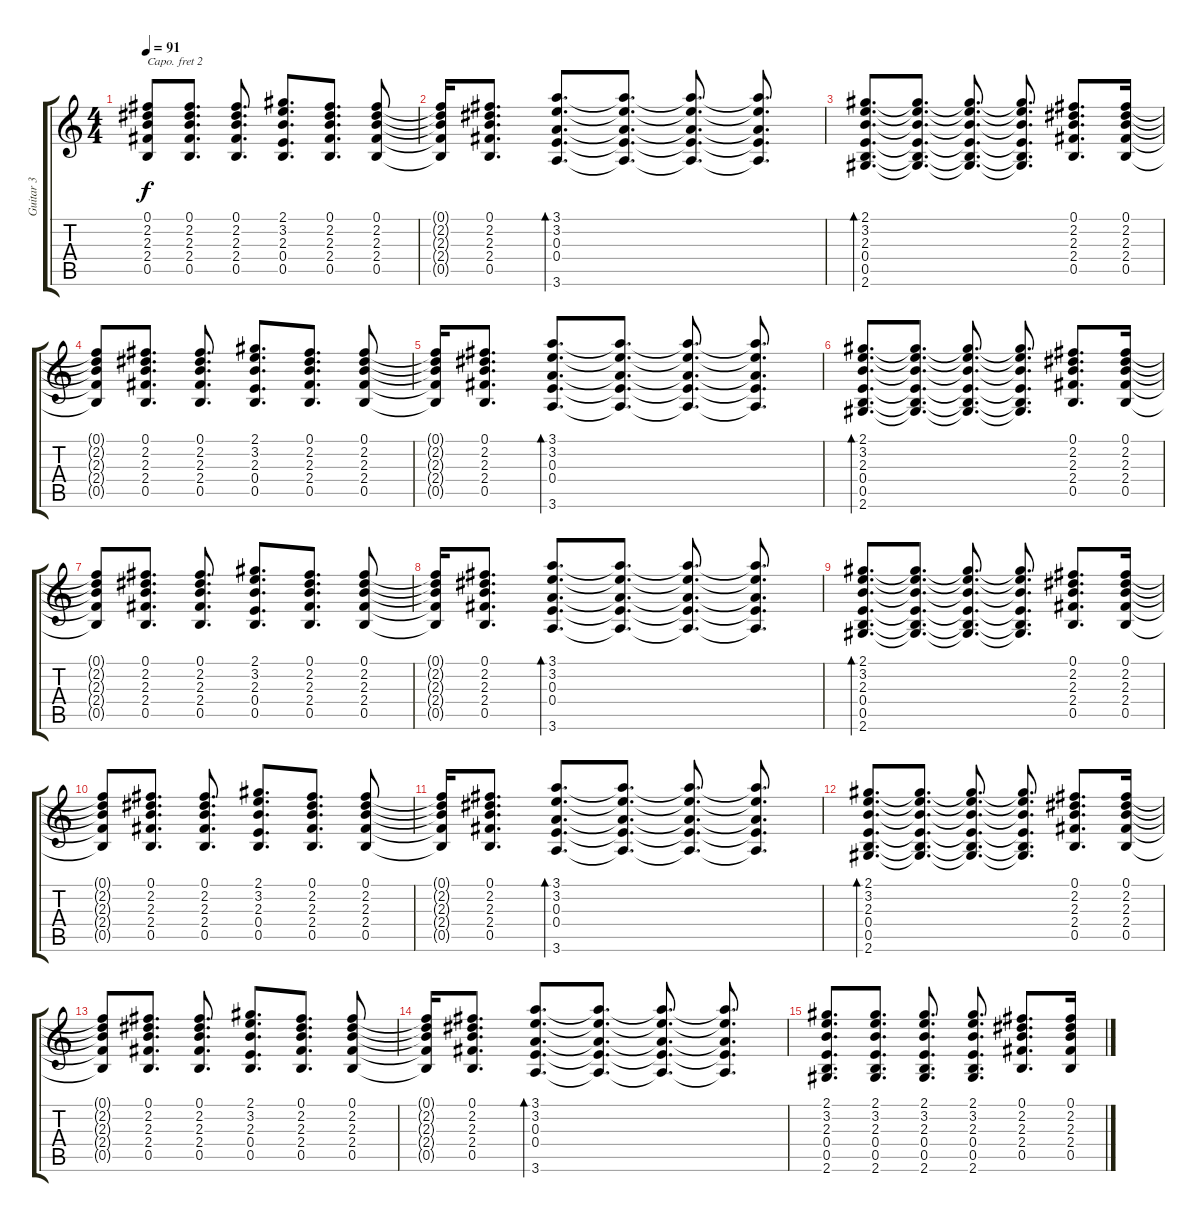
\track ("Guitar 3" "Guitar 3") {instrument distortionguitar}
\staff {score tabs}
\capo 2
\tuning (E4 B3 G3 D3 A2 E2) {hide}
\ts (4 4)
\tempo 91
\clef g2
\ks c
(0.1{t} 2.2{t} 2.3{t} 2.4{t} 0.5{t}).8{dy f} (0.1 2.2 2.3 2.4 0.5).8{d} (0.1 2.2 2.3 2.4 0.5).8{d} (2.1 3.2 2.3 0.4 0.5).8{d} (0.1 2.2 2.3 2.4 0.5).8{d} (0.1 2.2 2.3 2.4 0.5).8 |
(0.1{t} 2.2{t} 2.3{t} 2.4{t} 0.5{t}).16 (0.1 2.2 2.3 2.4 0.5).8{d} (3.1 3.2 0.3 0.4 3.6).8{d bd 60} (3.1{t} 3.2{t} 0.3{t} 0.4{t} 3.6{t}).8{d} (3.1{t} 3.2{t} 0.3{t} 0.4{t} 3.6{t}).8{d} (3.1{t} 3.2{t} 0.3{t} 0.4{t} 3.6{t}).8{d} |
(2.1 3.2 2.3 0.4 0.5 2.6).8{d bd 60} (2.1{t} 3.2{t} 2.3{t} 0.4{t} 0.5{t} 2.6{t}).8{d} (2.1{t} 3.2{t} 2.3{t} 0.4{t} 0.5{t} 2.6{t}).8{d} (2.1{t} 3.2{t} 2.3{t} 0.4{t} 0.5{t} 2.6{t}).8{d} (0.1 2.2 2.3 2.4 0.5).8{d} (0.1 2.2 2.3 2.4 0.5).16 |
(0.1{t} 2.2{t} 2.3{t} 2.4{t} 0.5{t}).8 (0.1 2.2 2.3 2.4 0.5).8{d} (0.1 2.2 2.3 2.4 0.5).8{d} (2.1 3.2 2.3 0.4 0.5).8{d} (0.1 2.2 2.3 2.4 0.5).8{d} (0.1 2.2 2.3 2.4 0.5).8 |
(0.1{t} 2.2{t} 2.3{t} 2.4{t} 0.5{t}).16 (0.1 2.2 2.3 2.4 0.5).8{d} (3.1 3.2 0.3 0.4 3.6).8{d bd 60} (3.1{t} 3.2{t} 0.3{t} 0.4{t} 3.6{t}).8{d} (3.1{t} 3.2{t} 0.3{t} 0.4{t} 3.6{t}).8{d} (3.1{t} 3.2{t} 0.3{t} 0.4{t} 3.6{t}).8{d} |
(2.1 3.2 2.3 0.4 0.5 2.6).8{d bd 60} (2.1{t} 3.2{t} 2.3{t} 0.4{t} 0.5{t} 2.6{t}).8{d} (2.1{t} 3.2{t} 2.3{t} 0.4{t} 0.5{t} 2.6{t}).8{d} (2.1{t} 3.2{t} 2.3{t} 0.4{t} 0.5{t} 2.6{t}).8{d} (0.1 2.2 2.3 2.4 0.5).8{d} (0.1 2.2 2.3 2.4 0.5).16 |
(0.1{t} 2.2{t} 2.3{t} 2.4{t} 0.5{t}).8 (0.1 2.2 2.3 2.4 0.5).8{d} (0.1 2.2 2.3 2.4 0.5).8{d} (2.1 3.2 2.3 0.4 0.5).8{d} (0.1 2.2 2.3 2.4 0.5).8{d} (0.1 2.2 2.3 2.4 0.5).8 |
(0.1{t} 2.2{t} 2.3{t} 2.4{t} 0.5{t}).16 (0.1 2.2 2.3 2.4 0.5).8{d} (3.1 3.2 0.3 0.4 3.6).8{d bd 60} (3.1{t} 3.2{t} 0.3{t} 0.4{t} 3.6{t}).8{d} (3.1{t} 3.2{t} 0.3{t} 0.4{t} 3.6{t}).8{d} (3.1{t} 3.2{t} 0.3{t} 0.4{t} 3.6{t}).8{d} |
(2.1 3.2 2.3 0.4 0.5 2.6).8{d bd 60} (2.1{t} 3.2{t} 2.3{t} 0.4{t} 0.5{t} 2.6{t}).8{d} (2.1{t} 3.2{t} 2.3{t} 0.4{t} 0.5{t} 2.6{t}).8{d} (2.1{t} 3.2{t} 2.3{t} 0.4{t} 0.5{t} 2.6{t}).8{d} (0.1 2.2 2.3 2.4 0.5).8{d} (0.1 2.2 2.3 2.4 0.5).16 |
(0.1{t} 2.2{t} 2.3{t} 2.4{t} 0.5{t}).8 (0.1 2.2 2.3 2.4 0.5).8{d} (0.1 2.2 2.3 2.4 0.5).8{d} (2.1 3.2 2.3 0.4 0.5).8{d} (0.1 2.2 2.3 2.4 0.5).8{d} (0.1 2.2 2.3 2.4 0.5).8 |
(0.1{t} 2.2{t} 2.3{t} 2.4{t} 0.5{t}).16 (0.1 2.2 2.3 2.4 0.5).8{d} (3.1 3.2 0.3 0.4 3.6).8{d bd 60} (3.1{t} 3.2{t} 0.3{t} 0.4{t} 3.6{t}).8{d} (3.1{t} 3.2{t} 0.3{t} 0.4{t} 3.6{t}).8{d} (3.1{t} 3.2{t} 0.3{t} 0.4{t} 3.6{t}).8{d} |
(2.1 3.2 2.3 0.4 0.5 2.6).8{d bd 60 volume 12} (2.1{t} 3.2{t} 2.3{t} 0.4{t} 0.5{t} 2.6{t}).8{d} (2.1{t} 3.2{t} 2.3{t} 0.4{t} 0.5{t} 2.6{t}).8{d} (2.1{t} 3.2{t} 2.3{t} 0.4{t} 0.5{t} 2.6{t}).8{d} (0.1 2.2 2.3 2.4 0.5).8{d} (0.1 2.2 2.3 2.4 0.5).16 |
(0.1{t} 2.2{t} 2.3{t} 2.4{t} 0.5{t}).8{volume 8} (0.1 2.2 2.3 2.4 0.5).8{d} (0.1 2.2 2.3 2.4 0.5).8{d} (2.1 3.2 2.3 0.4 0.5).8{d} (0.1 2.2 2.3 2.4 0.5).8{d} (0.1 2.2 2.3 2.4 0.5).8 |
(0.1{t} 2.2{t} 2.3{t} 2.4{t} 0.5{t}).16 (0.1 2.2 2.3 2.4 0.5).8{d volume 3} (3.1 3.2 0.3 0.4 3.6).8{d bd 60} (3.1{t} 3.2{t} 0.3{t} 0.4{t} 3.6{t}).8{d} (3.1{t} 3.2{t} 0.3{t} 0.4{t} 3.6{t}).8{d} (3.1{t} 3.2{t} 0.3{t} 0.4{t} 3.6{t}).8{d} |
(2.1 3.2 2.3 0.4 0.5 2.6).8{d volume 1} (2.1 3.2 2.3 0.4 0.5 2.6).8{d} (2.1 3.2 2.3 0.4 0.5 2.6).8{d} (2.1 3.2 2.3 0.4 0.5 2.6).8{d} (0.1 2.2 2.3 2.4 0.5).8{d} (0.1 2.2 2.3 2.4 0.5).16
